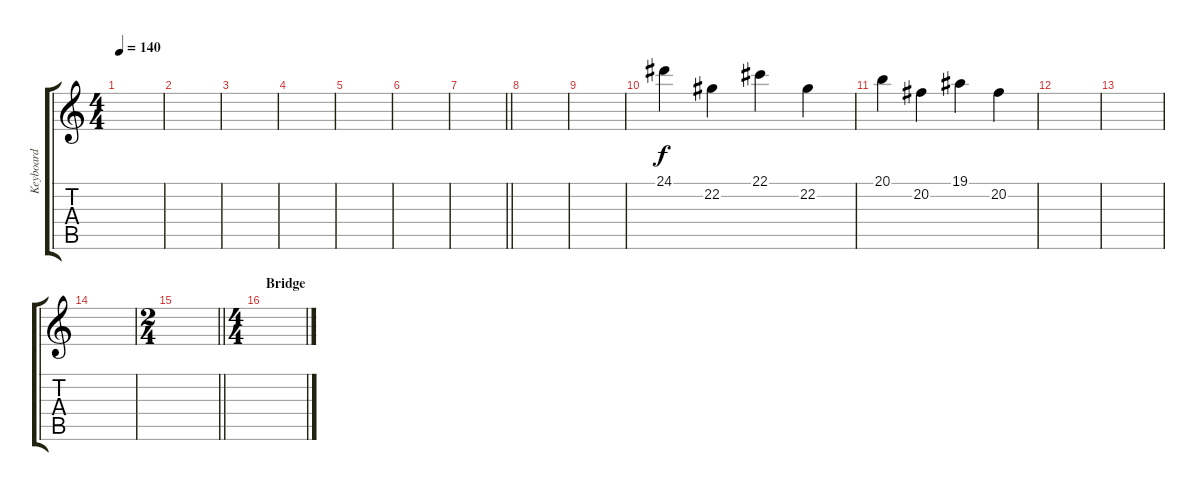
\track ("Keyboard" "Keyboard") {instrument acousticgrandpiano}
\staff {score tabs}
\tuning (Eb4 Bb3 Gb3 Db3 Ab2 Eb2) {hide}
\ts (4 4)
\tempo 140
\clef g2
\ks c
|
|
|
|
|
|
\barLineRight lightlight
|
|
|
24.1.4 22.2.4 22.1.4 22.2.4 |
20.1.4 20.2.4 19.1.4 20.2.4 |
|
|
|
\ts (2 4)
\barLineRight lightlight
|
\ts (4 4)
\section ("" "Bridge")
